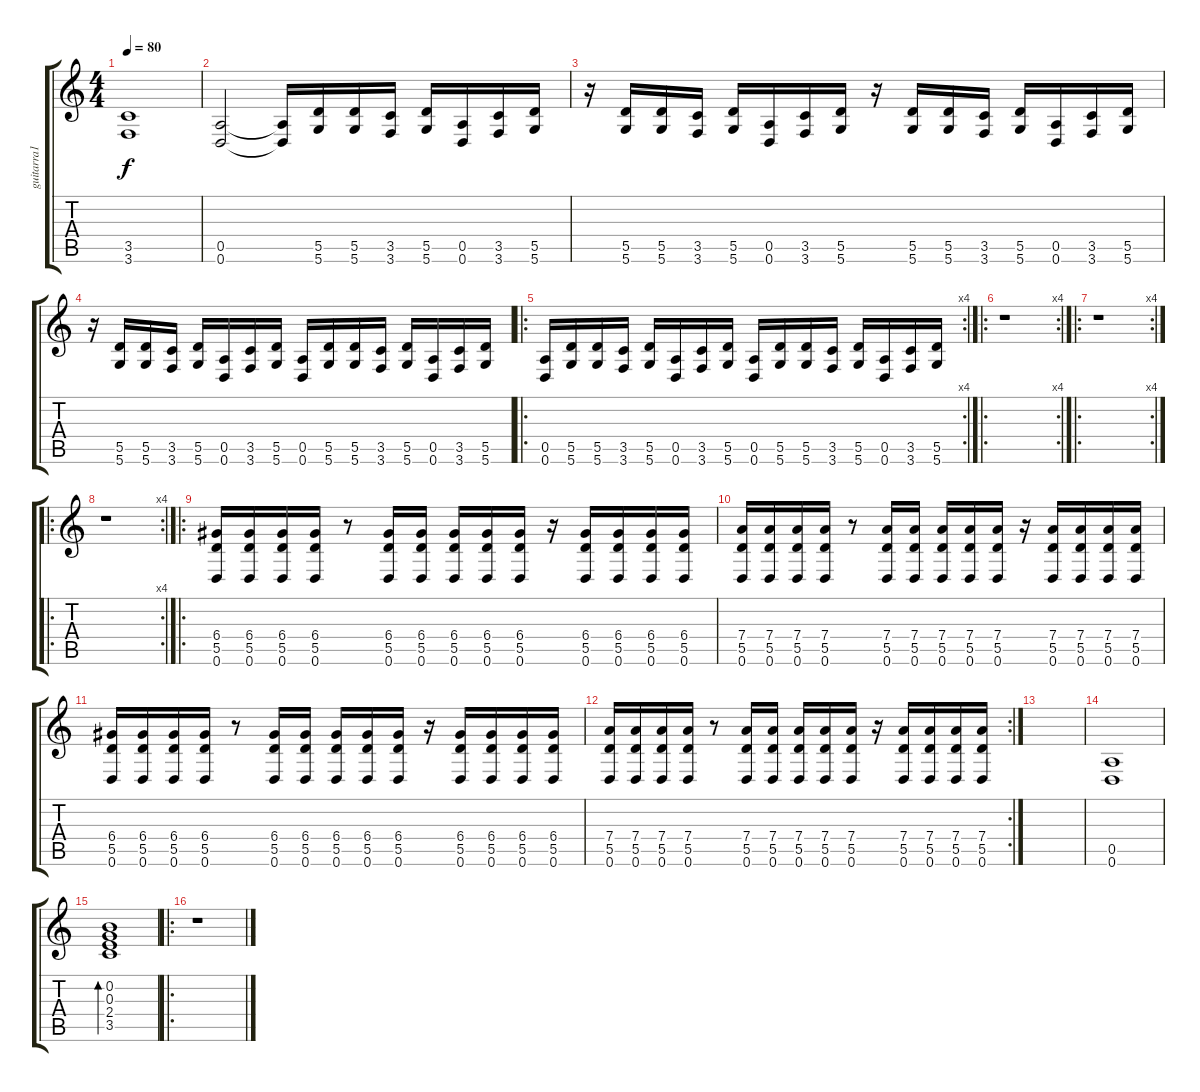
\track ("guitarra1" "guitarra1") {instrument distortionguitar}
\staff {score tabs}
\tuning (E4 B3 G3 D3 A2 D2) {hide}
\ts (4 4)
\tempo 80
\clef g2
\ks c
(3.5 3.6).1{dy f} |
(0.5 0.6).2 (0.5{t} 0.6{t}).16 (5.5 5.6).16 (5.5 5.6).16 (3.5 3.6).16 (5.5 5.6).16 (0.5 0.6).16 (3.5 3.6).16 (5.5 5.6).16 |
r.16 (5.5 5.6).16 (5.5 5.6).16 (3.5 3.6).16 (5.5 5.6).16 (0.5 0.6).16 (3.5 3.6).16 (5.5 5.6).16 r.16 (5.5 5.6).16 (5.5 5.6).16 (3.5 3.6).16 (5.5 5.6).16 (0.5 0.6).16 (3.5 3.6).16 (5.5 5.6).16 |
r.16 (5.5 5.6).16 (5.5 5.6).16 (3.5 3.6).16 (5.5 5.6).16 (0.5 0.6).16 (3.5 3.6).16 (5.5 5.6).16 (0.5 0.6).16 (5.5 5.6).16 (5.5 5.6).16 (3.5 3.6).16 (5.5 5.6).16 (0.5 0.6).16 (3.5 3.6).16 (5.5 5.6).16 |
\ro
\rc 4
(0.5 0.6).16 (5.5 5.6).16 (5.5 5.6).16 (3.5 3.6).16 (5.5 5.6).16 (0.5 0.6).16 (3.5 3.6).16 (5.5 5.6).16 (0.5 0.6).16 (5.5 5.6).16 (5.5 5.6).16 (3.5 3.6).16 (5.5 5.6).16 (0.5 0.6).16 (3.5 3.6).16 (5.5 5.6).16 |
\ro
\rc 4
r.1 |
\ro
\rc 4
r.1 |
\ro
\rc 4
r.1 |
\ro
(6.4 5.5 0.6).16 (6.4 5.5 0.6).16 (6.4 5.5 0.6).16 (6.4 5.5 0.6).16 r.8 (6.4 5.5 0.6).16 (6.4 5.5 0.6).16 (6.4 5.5 0.6).16 (6.4 5.5 0.6).16 (6.4 5.5 0.6).16 r.16 (6.4 5.5 0.6).16 (6.4 5.5 0.6).16 (6.4 5.5 0.6).16 (6.4 5.5 0.6).16 |
(7.4 5.5 0.6).16 (7.4 5.5 0.6).16 (7.4 5.5 0.6).16 (7.4 5.5 0.6).16 r.8 (7.4 5.5 0.6).16 (7.4 5.5 0.6).16 (7.4 5.5 0.6).16 (7.4 5.5 0.6).16 (7.4 5.5 0.6).16 r.16 (7.4 5.5 0.6).16 (7.4 5.5 0.6).16 (7.4 5.5 0.6).16 (7.4 5.5 0.6).16 |
(6.4 5.5 0.6).16 (6.4 5.5 0.6).16 (6.4 5.5 0.6).16 (6.4 5.5 0.6).16 r.8 (6.4 5.5 0.6).16 (6.4 5.5 0.6).16 (6.4 5.5 0.6).16 (6.4 5.5 0.6).16 (6.4 5.5 0.6).16 r.16 (6.4 5.5 0.6).16 (6.4 5.5 0.6).16 (6.4 5.5 0.6).16 (6.4 5.5 0.6).16 |
\rc 2
(7.4 5.5 0.6).16 (7.4 5.5 0.6).16 (7.4 5.5 0.6).16 (7.4 5.5 0.6).16 r.8 (7.4 5.5 0.6).16 (7.4 5.5 0.6).16 (7.4 5.5 0.6).16 (7.4 5.5 0.6).16 (7.4 5.5 0.6).16 r.16 (7.4 5.5 0.6).16 (7.4 5.5 0.6).16 (7.4 5.5 0.6).16 (7.4 5.5 0.6).16 |
|
(0.5 0.6).1{instrument electricguitarjazz} |
(0.2 0.3 2.4 3.5).1{bd 240} |
\ro
r.1
